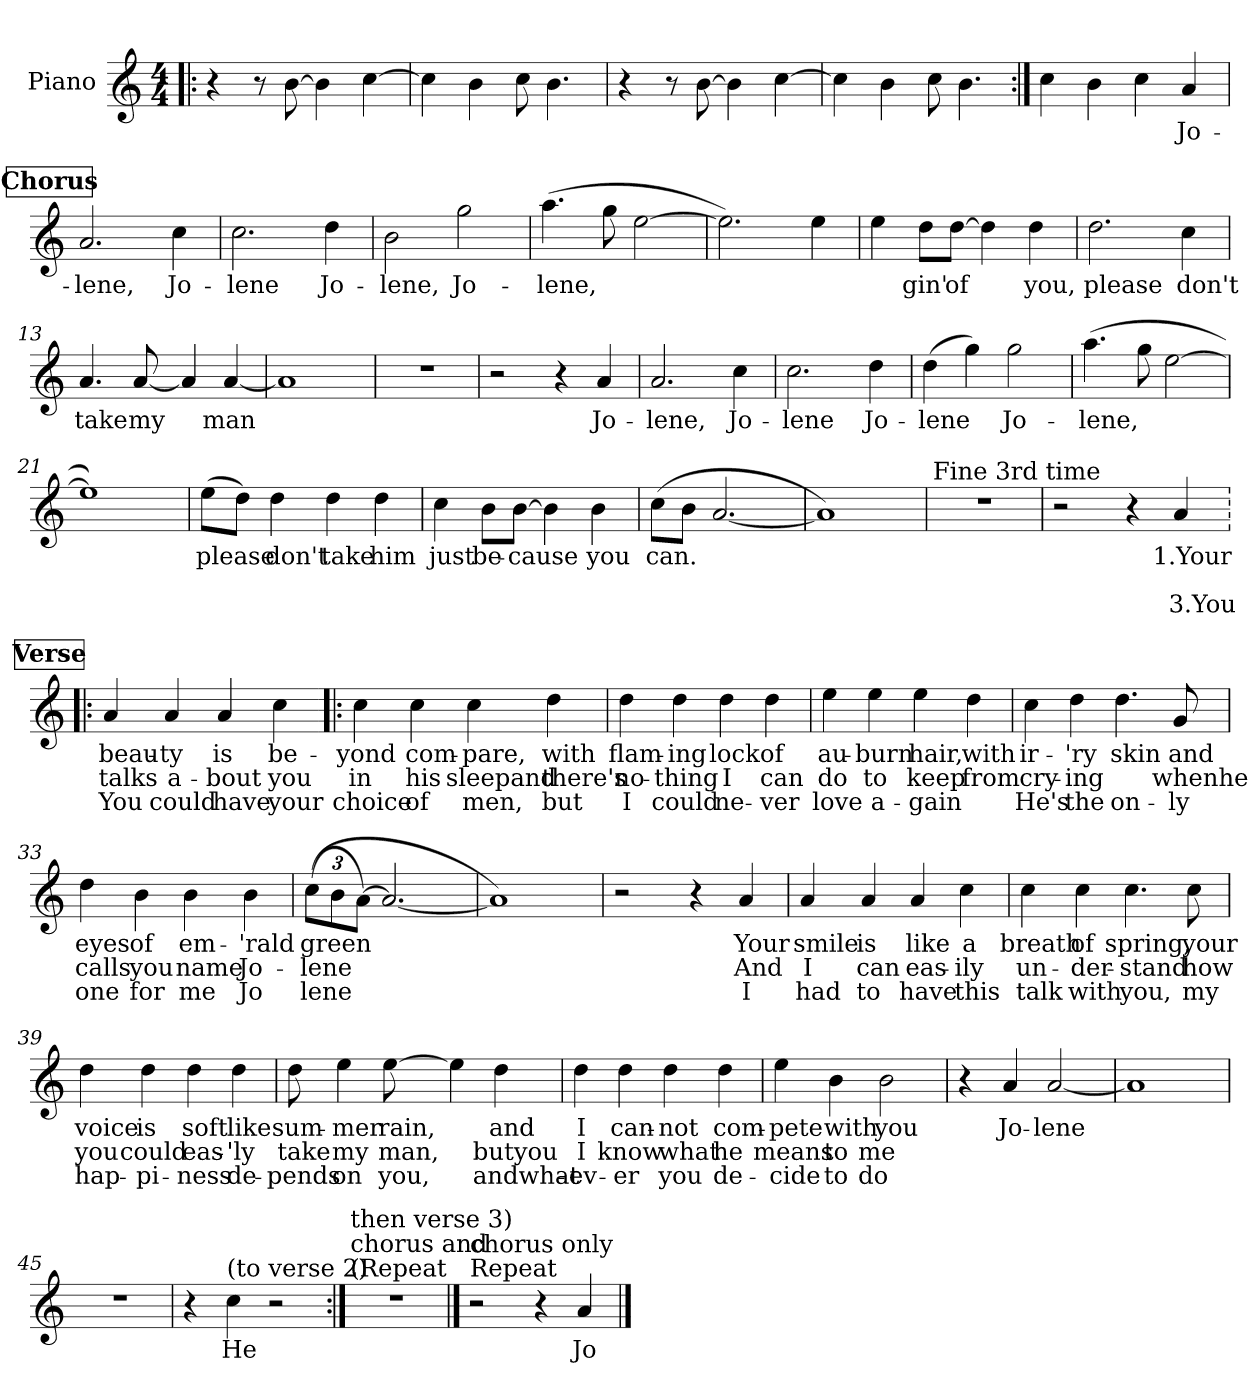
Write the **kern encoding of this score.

**kern	**text	**text	**text
*part1	*part1	*part1	*part1
*staff1	*staff1	*staff1	*staff1
*I"Piano	*	*	*
*I'Pno.	*	*	*
*clefG2	*	*	*
*k[]	*	*	*
*M4/4	*	*	*
*MM208	*	*	*
=1!|:	=1!|:	=1!|:	=1!|:
4r	.	.	.
8r	.	.	.
[8b\	.	.	.
4b\]	.	.	.
[4cc\	.	.	.
=2	=2	=2	=2
4cc\]	.	.	.
4b\	.	.	.
8cc\	.	.	.
4.b\	.	.	.
=3	=3	=3	=3
4r	.	.	.
8r	.	.	.
[8b\	.	.	.
4b\]	.	.	.
[4cc\	.	.	.
=4	=4	=4	=4
4cc\]	.	.	.
4b\	.	.	.
8cc\	.	.	.
4.b\	.	.	.
=5:|!	=5:|!	=5:|!	=5:|!
4cc\	.	.	.
4b\	.	.	.
4cc\	.	.	.
!	!LO:LY:b	!	!
4a/	Jo-	.	.
!!LO:LB:g=z
!!LO:REH:place=s1:a:B:fs=14:t=Chorus
=6	=6	=6	=6
!	!LO:LY:b	!	!
2.a/	-lene,	.	.
!	!LO:LY:b	!	!
4cc\	Jo-	.	.
=7	=7	=7	=7
!	!LO:LY:b	!	!
2.cc\	-lene	.	.
!	!LO:LY:b	!	!
4dd\	Jo-	.	.
=8	=8	=8	=8
!	!LO:LY:b	!	!
2b\	lene,	.	.
!	!LO:LY:b	!	!
2gg\	Jo-	.	.
=9	=9	=9	=9
!	!LO:LY:b	!	!
(>4.aa\	-lene,	.	.
8gg\	.	.	.
[2ee\	.	.	.
=10	=10	=10	=10
2.ee\])	.	.	.
4ee\	.	.	.
!!LO:LB:g=z
=11	=11	=11	=11
4ee\	.	.	.
!	!LO:LY:b	!	!
8dd\L	-gin'	.	.
!	!LO:LY:b	!	!
[8dd\J	of	.	.
4dd\]	.	.	.
!	!LO:LY:b	!	!
4dd\	you,	.	.
=12	=12	=12	=12
!	!LO:LY:b	!	!
2.dd\	please	.	.
!	!LO:LY:b	!	!
4cc\	don't	.	.
=13	=13	=13	=13
!	!LO:LY:b	!	!
4.a/	take	.	.
!	!LO:LY:b	!	!
[8a/	my	.	.
4a/]	.	.	.
!	!LO:LY:b	!	!
[4a/	man	.	.
=14	=14	=14	=14
1a]	.	.	.
=15	=15	=15	=15
1r	.	.	.
=16	=16	=16	=16
2r	.	.	.
4r	.	.	.
!	!LO:LY:b	!	!
4a/	Jo-	.	.
!!LO:LB:g=z
=17	=17	=17	=17
!	!LO:LY:b	!	!
2.a/	-lene,	.	.
!	!LO:LY:b	!	!
4cc\	Jo-	.	.
=18	=18	=18	=18
!	!LO:LY:b	!	!
2.cc\	-lene	.	.
!	!LO:LY:b	!	!
4dd\	Jo-	.	.
=19	=19	=19	=19
!	!LO:LY:b	!	!
(>4dd\	-lene	.	.
4gg\)	.	.	.
!	!LO:LY:b	!	!
2gg\	Jo-	.	.
!!LO:LB:g=z
=20	=20	=20	=20
!	!LO:LY:b	!	!
(>4.aa\	-lene,	.	.
8gg\	.	.	.
[2ee\	.	.	.
=21	=21	=21	=21
1ee])	.	.	.
!!LO:LB:g=z
=22	=22	=22	=22
!	!LO:LY:b	!	!
(>8ee\L	please	.	.
8dd\J)	.	.	.
!	!LO:LY:b	!	!
4dd\	don't	.	.
!	!LO:LY:b	!	!
4dd\	take	.	.
!	!LO:LY:b	!	!
4dd\	him	.	.
=23	=23	=23	=23
!	!LO:LY:b	!	!
4cc\	just	.	.
!	!LO:LY:b	!	!
8b\L	be-	.	.
!	!LO:LY:b	!	!
[8b\J	-cause	.	.
4b\]	.	.	.
!	!LO:LY:b	!	!
4b\	you	.	.
=24	=24	=24	=24
!	!LO:LY:b	!	!
(>8cc\L	can.	.	.
8b\J	.	.	.
[2.a/	.	.	.
=25	=25	=25	=25
1a])	.	.	.
=26	=26	=26	=26
!LO:TX:t=Fine 3rd time	!	!	!
1r	.	.	.
=27	=27	=27	=27
2r	.	.	.
4r	.	.	.
!	!LO:LY:b	!	!LO:LY:b
4a/	1.Your	.	3.You
!!LO:PB:g=z
!!LO:REH:place=s1:a:B:fs=14:t=Verse
=28|!:	=28|!:	=28|!:	=28|!:
!	!LO:LY:b	!LO:LY:b	!LO:LY:b
4a/	beau-	talks	You
!	!LO:LY:b	!LO:LY:b	!LO:LY:b
4a/	-ty	a-	could
!	!LO:LY:b	!LO:LY:b	!LO:LY:b
4a/	is	-bout	have
!	!LO:LY:b	!LO:LY:b	!LO:LY:b
4cc\	be-	you	your
=29	=29	=29	=29
!	!LO:LY:b	!LO:LY:b	!LO:LY:b
4cc\	-yond	in	choice
!	!LO:LY:b	!LO:LY:b	!LO:LY:b
4cc\	com-	his	of
!	!LO:LY:b	!LO:LY:b	!LO:LY:b
4cc\	-pare,	sleepand	men,
!	!LO:LY:b	!LO:LY:b	!LO:LY:b
4dd\	with	there's	but
=30	=30	=30	=30
!	!LO:LY:b	!LO:LY:b	!LO:LY:b
4dd\	flam-	no-	I
!	!LO:LY:b	!LO:LY:b	!LO:LY:b
4dd\	-ing	-thing	could
!	!LO:LY:b	!LO:LY:b	!LO:LY:b
4dd\	lock	I	ne-
!	!LO:LY:b	!LO:LY:b	!LO:LY:b
4dd\	of	can	-ver
=31	=31	=31	=31
!	!LO:LY:b	!LO:LY:b	!LO:LY:b
4ee\	au-	do	love
!	!LO:LY:b	!LO:LY:b	!LO:LY:b
4ee\	-burn	to	a-
!	!LO:LY:b	!LO:LY:b	!LO:LY:b
4ee\	hair,	keep	-gain
!	!LO:LY:b	!LO:LY:b	!
4dd\	with	from	.
!!LO:LB:g=z
=32	=32	=32	=32
!	!LO:LY:b	!LO:LY:b	!LO:LY:b
4cc\	ir-	cry-	He's
!	!LO:LY:b	!LO:LY:b	!LO:LY:b
4dd\	-'ry	-ing	the
!	!LO:LY:b	!	!LO:LY:b
4.dd\	skin	.	on-
!	!LO:LY:b	!LO:LY:b	!LO:LY:b
8g/	and	whenhe	-ly
=33	=33	=33	=33
!	!LO:LY:b	!LO:LY:b	!LO:LY:b
4dd\	eyes	calls	one
!	!LO:LY:b	!LO:LY:b	!LO:LY:b
4b\	of	you	for
!	!LO:LY:b	!LO:LY:b	!LO:LY:b
4b\	em-	name	me
!	!LO:LY:b	!LO:LY:b	!LO:LY:b
4b\	-'rald	Jo-	Jo
=34	=34	=34	=34
*Xbrackettup	*	*	*
!	!LO:LY:b	!LO:LY:b	!LO:LY:b
(>(>12cc\L	green	-lene	lene
12b\	.	.	.
[12a\J)	.	.	.
2.a/_	.	.	.
=35	=35	=35	=35
1a])	.	.	.
!!LO:LB:g=z
=36	=36	=36	=36
2r	.	.	.
4r	.	.	.
!	!LO:LY:b	!LO:LY:b	!LO:LY:b
4a/	Your	And	I
=37	=37	=37	=37
!	!LO:LY:b	!LO:LY:b	!LO:LY:b
4a/	smile	I	had
!	!LO:LY:b	!LO:LY:b	!LO:LY:b
4a/	is	can	to
!	!LO:LY:b	!LO:LY:b	!LO:LY:b
4a/	like	eas-	have
!	!LO:LY:b	!LO:LY:b	!LO:LY:b
4cc\	a	-ily	this
=38	=38	=38	=38
!	!LO:LY:b	!LO:LY:b	!LO:LY:b
4cc\	breath	un-	talk
!	!LO:LY:b	!LO:LY:b	!LO:LY:b
4cc\	of	-der-	with
!	!LO:LY:b	!LO:LY:b	!LO:LY:b
4.cc\	spring,	-stand	you,
!	!LO:LY:b	!LO:LY:b	!LO:LY:b
8cc\	your	how	my
!!LO:LB:g=z
=39	=39	=39	=39
!	!LO:LY:b	!LO:LY:b	!LO:LY:b
4dd\	voice	you	hap-
!	!LO:LY:b	!LO:LY:b	!LO:LY:b
4dd\	is	could	-pi-
!	!LO:LY:b	!LO:LY:b	!LO:LY:b
4dd\	soft	eas-	-ness
!	!LO:LY:b	!LO:LY:b	!LO:LY:b
4dd\	like	-'ly	de-
=40	=40	=40	=40
!	!LO:LY:b	!LO:LY:b	!LO:LY:b
8dd\	sum-	take	-pends
!	!LO:LY:b	!LO:LY:b	!LO:LY:b
4ee\	-mer	my	on
!	!LO:LY:b	!LO:LY:b	!LO:LY:b
[8ee\	rain,	man,	you,
4ee\]	.	.	.
!	!LO:LY:b	!LO:LY:b	!LO:LY:b
4dd\	and	butyou	andwhat-
=41	=41	=41	=41
!	!LO:LY:b	!LO:LY:b	!LO:LY:b
4dd\	I	I	-ev-
!	!LO:LY:b	!LO:LY:b	!LO:LY:b
4dd\	can-	know	-er
!	!LO:LY:b	!LO:LY:b	!LO:LY:b
4dd\	-not	what	you
!	!LO:LY:b	!LO:LY:b	!LO:LY:b
4dd\	com-	he	de-
=42	=42	=42	=42
!	!LO:LY:b	!LO:LY:b	!LO:LY:b
4ee\	-pete	means	-cide
!	!LO:LY:b	!LO:LY:b	!LO:LY:b
4b\	with	to	to
!	!LO:LY:b	!LO:LY:b	!LO:LY:b
2b\	you	me	do
!!LO:LB:g=z
=43	=43	=43	=43
4r	.	.	.
!	!LO:LY:b	!	!
4a/	Jo-	.	.
!	!LO:LY:b	!	!
[2a/	-lene	.	.
=44	=44	=44	=44
1a]	.	.	.
=45	=45	=45	=45
1r	.	.	.
!!LO:LB:g=z
=46	=46	=46	=46
4r	.	.	.
!LO:TX:t=(to verse 2)	!	!	!
!	!LO:LY:b	!	!
4cc\	He	.	.
2r	.	.	.
=47:|!	=47:|!	=47:|!	=47:|!
!LO:TX:a:t=(Repeat	!	!	!
!LO:TX:t=chorus and	!	!	!
!LO:TX:t=then verse 3)	!	!	!
1r	.	.	.
==48	==48	==48	==48
!LO:TX:a:t=Repeat	!	!	!
!LO:TX:t=chorus only	!	!	!
2r	.	.	.
4r	.	.	.
!	!LO:LY:b	!	!
4a/	Jo	.	.
==	==	==	==
*-	*-	*-	*-
